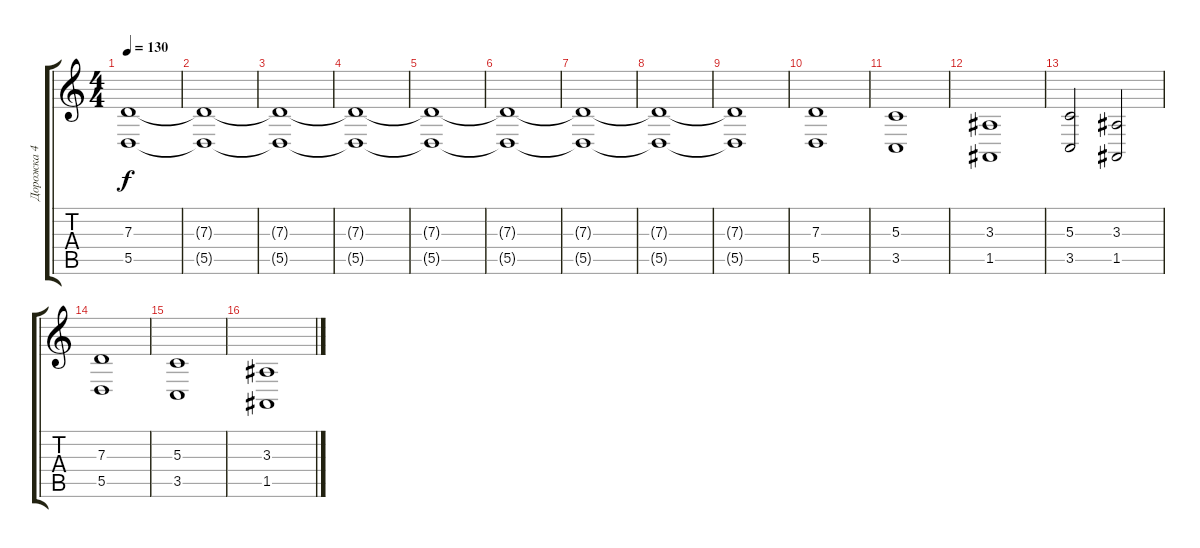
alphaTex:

\track ("Дорожка 4" "Дорожка 4") {instrument choiraahs}
\staff {score tabs}
\tuning (E4 B3 G3 D3 A2 E2) {hide}
\ts (4 4)
\tempo 130
\clef g2
\ks c
(7.3 5.5).1{dy f} |
(7.3{t} 5.5{t}).1 |
(7.3{t} 5.5{t}).1 |
(7.3{t} 5.5{t}).1 |
(7.3{t} 5.5{t}).1 |
(7.3{t} 5.5{t}).1 |
(7.3{t} 5.5{t}).1 |
(7.3{t} 5.5{t}).1 |
(7.3{t} 5.5{t}).1 |
(7.3 5.5).1 |
(5.3 3.5).1 |
(3.3 1.5).1 |
(5.3 3.5).2 (3.3 1.5).2 |
(7.3 5.5).1 |
(5.3 3.5).1 |
(3.3 1.5).1
